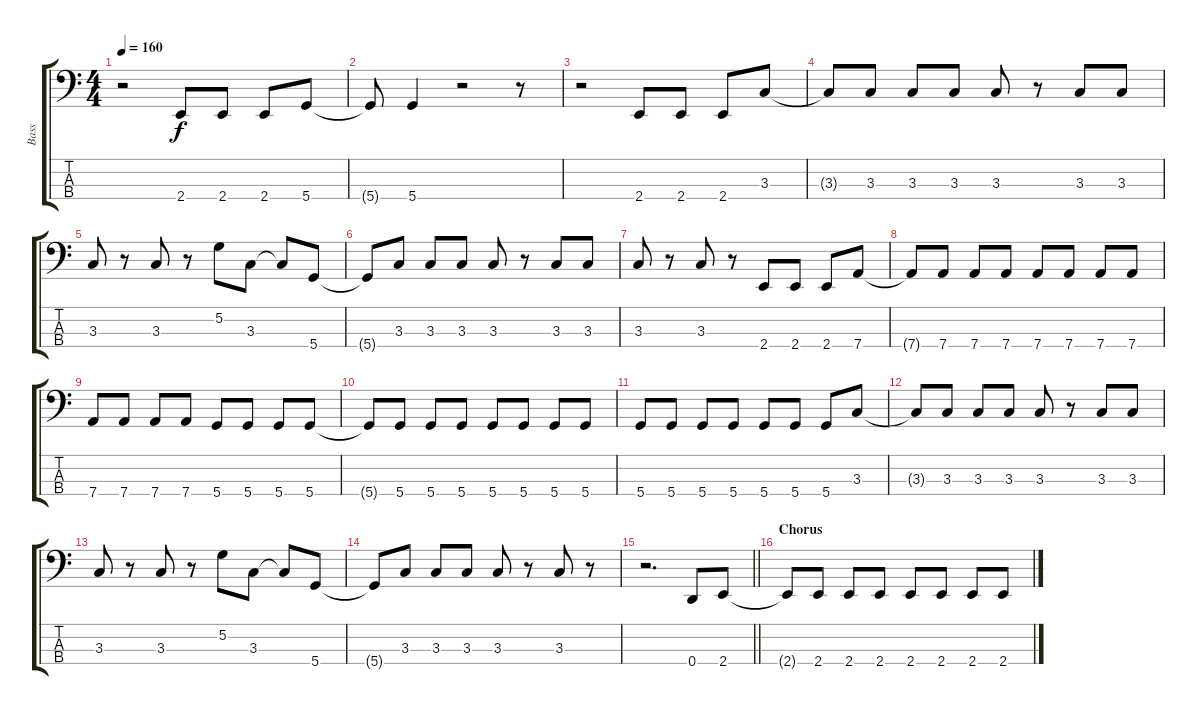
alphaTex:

\track ("Bass" "Bass") {instrument electricbassfinger}
\staff {score tabs}
\tuning (G2 D2 A1 D1) {hide}
\ts (4 4)
\tempo 160
\clef f4
\ks c
r.2{dy f} 2.4.8 2.4.8 2.4.8 5.4.8 |
5.4{t}.8 5.4.4 r.2 r.8 |
r.2 2.4.8 2.4.8 2.4.8 3.3.8 |
3.3{t}.8 3.3.8 3.3.8 3.3.8 3.3.8 r.8 3.3.8 3.3.8 |
3.3.8 r.8 3.3.8 r.8 5.2.8 3.3.8 3.3{t}.8 5.4.8 |
5.4{t}.8 3.3.8 3.3.8 3.3.8 3.3.8 r.8 3.3.8 3.3.8 |
3.3.8 r.8 3.3.8 r.8 2.4.8 2.4.8 2.4.8 7.4.8 |
7.4{t}.8 7.4.8 7.4.8 7.4.8 7.4.8 7.4.8 7.4.8 7.4.8 |
7.4.8 7.4.8 7.4.8 7.4.8 5.4.8 5.4.8 5.4.8 5.4.8 |
5.4{t}.8 5.4.8 5.4.8 5.4.8 5.4.8 5.4.8 5.4.8 5.4.8 |
5.4.8 5.4.8 5.4.8 5.4.8 5.4.8 5.4.8 5.4.8 3.3.8 |
3.3{t}.8 3.3.8 3.3.8 3.3.8 3.3.8 r.8 3.3.8 3.3.8 |
3.3.8 r.8 3.3.8 r.8 5.2.8 3.3.8 3.3{t}.8 5.4.8 |
5.4{t}.8 3.3.8 3.3.8 3.3.8 3.3.8 r.8 3.3.8 r.8 |
\barLineRight lightlight
r.2{d} 0.4.8 2.4.8 |
\section ("" "Chorus")
2.4{t}.8 2.4.8 2.4.8 2.4.8 2.4.8 2.4.8 2.4.8 2.4.8
